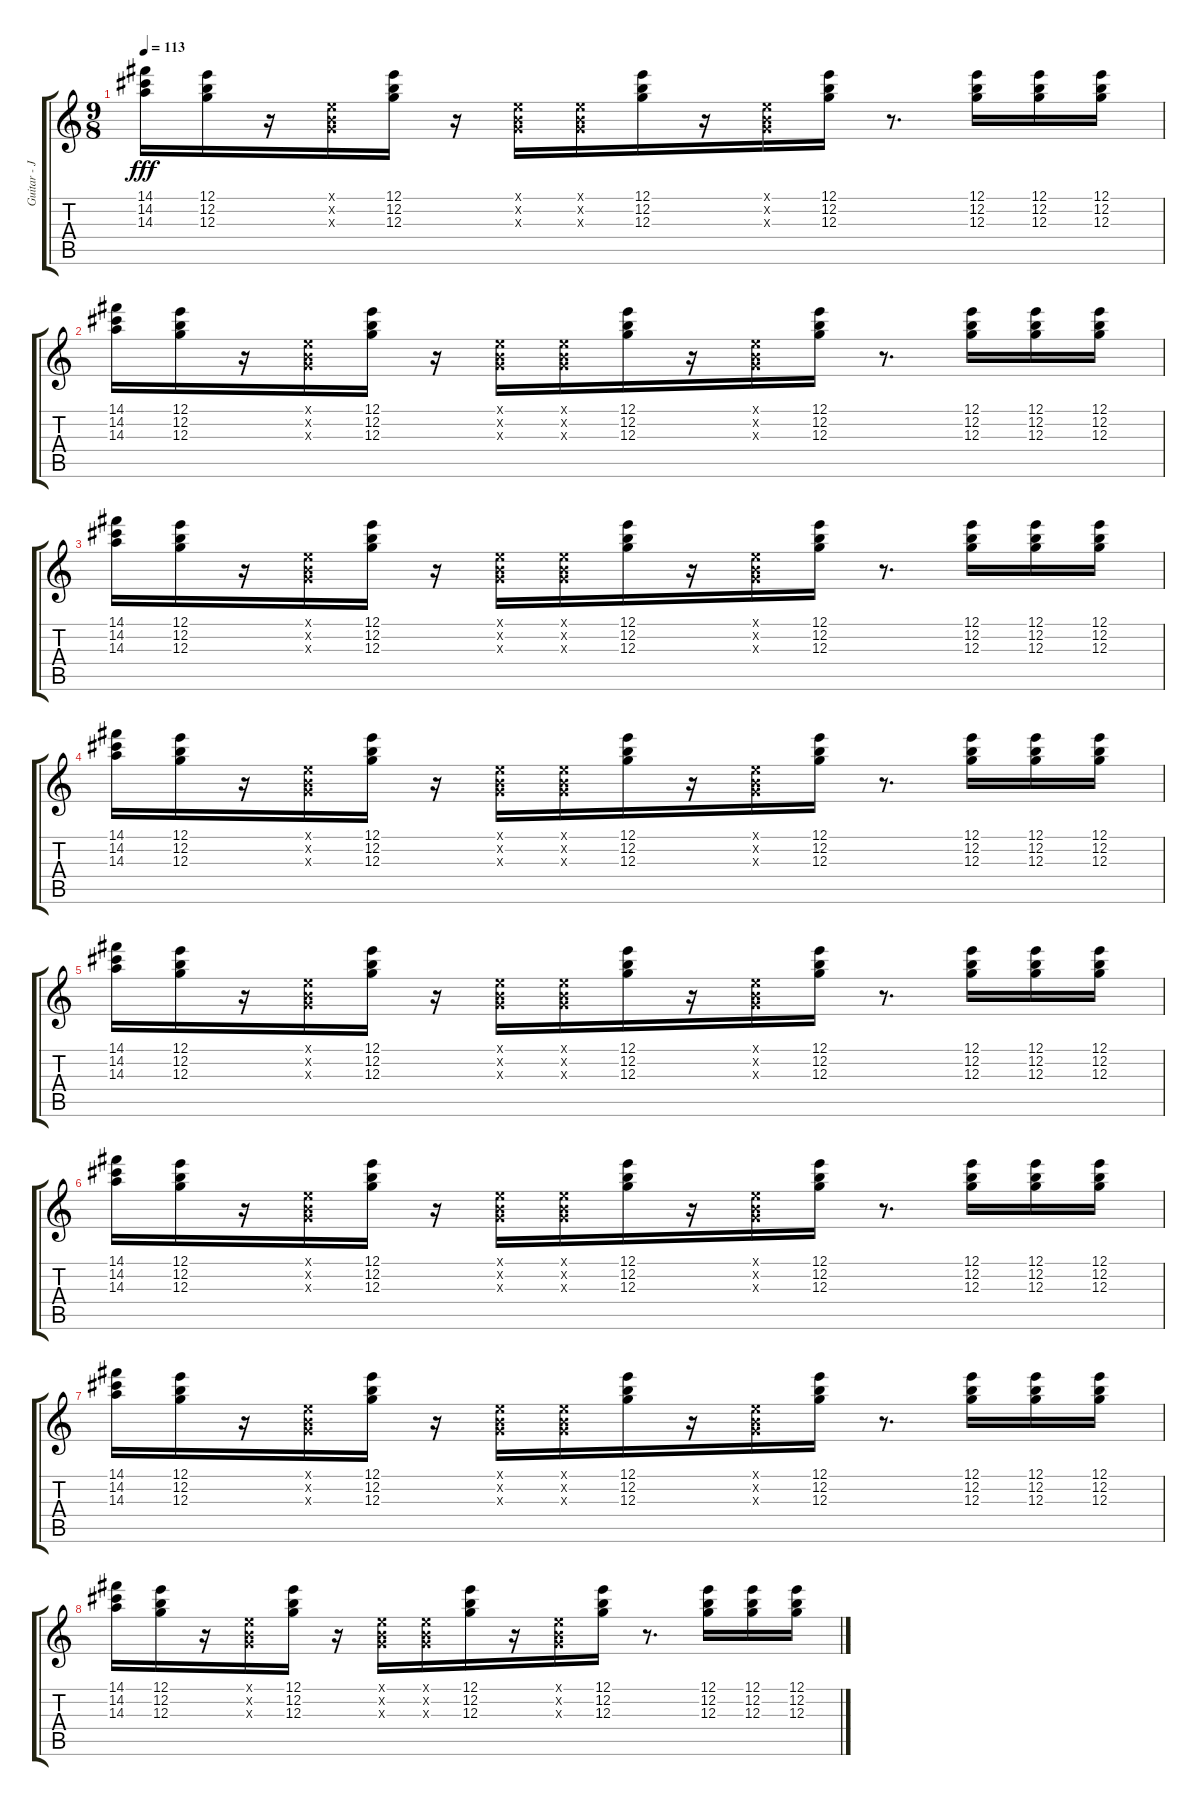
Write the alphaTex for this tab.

\track ("Guitar - Jimmy Page" "Guitar - J") {instrument electricguitarclean}
\staff {score tabs}
\tuning (E4 B3 G3 D3 A2 E2) {hide}
\ts (9 8)
\tempo 113
\clef g2
\ks c
(14.1 14.2 14.3).16{dy fff} (12.1 12.2 12.3).16 r.16 (0.1{x} 0.2{x} 0.3{x}).16 (12.1 12.2 12.3).16 r.16 (0.1{x} 0.2{x} 0.3{x}).16 (0.1{x} 0.2{x} 0.3{x}).16 (12.1 12.2 12.3).16 r.16 (0.1{x} 0.2{x} 0.3{x}).16 (12.1 12.2 12.3).16 r.8{d} (12.1 12.2 12.3).16 (12.1 12.2 12.3).16 (12.1 12.2 12.3).16 |
(14.1 14.2 14.3).16 (12.1 12.2 12.3).16 r.16 (0.1{x} 0.2{x} 0.3{x}).16 (12.1 12.2 12.3).16 r.16 (0.1{x} 0.2{x} 0.3{x}).16 (0.1{x} 0.2{x} 0.3{x}).16 (12.1 12.2 12.3).16 r.16 (0.1{x} 0.2{x} 0.3{x}).16 (12.1 12.2 12.3).16 r.8{d} (12.1 12.2 12.3).16 (12.1 12.2 12.3).16 (12.1 12.2 12.3).16 |
(14.1 14.2 14.3).16 (12.1 12.2 12.3).16 r.16 (0.1{x} 0.2{x} 0.3{x}).16 (12.1 12.2 12.3).16 r.16 (0.1{x} 0.2{x} 0.3{x}).16 (0.1{x} 0.2{x} 0.3{x}).16 (12.1 12.2 12.3).16 r.16 (0.1{x} 0.2{x} 0.3{x}).16 (12.1 12.2 12.3).16 r.8{d} (12.1 12.2 12.3).16 (12.1 12.2 12.3).16 (12.1 12.2 12.3).16 |
(14.1 14.2 14.3).16 (12.1 12.2 12.3).16 r.16 (0.1{x} 0.2{x} 0.3{x}).16 (12.1 12.2 12.3).16 r.16 (0.1{x} 0.2{x} 0.3{x}).16 (0.1{x} 0.2{x} 0.3{x}).16 (12.1 12.2 12.3).16 r.16 (0.1{x} 0.2{x} 0.3{x}).16 (12.1 12.2 12.3).16 r.8{d} (12.1 12.2 12.3).16 (12.1 12.2 12.3).16 (12.1 12.2 12.3).16 |
(14.1 14.2 14.3).16 (12.1 12.2 12.3).16 r.16 (0.1{x} 0.2{x} 0.3{x}).16 (12.1 12.2 12.3).16 r.16 (0.1{x} 0.2{x} 0.3{x}).16 (0.1{x} 0.2{x} 0.3{x}).16 (12.1 12.2 12.3).16 r.16 (0.1{x} 0.2{x} 0.3{x}).16 (12.1 12.2 12.3).16 r.8{d} (12.1 12.2 12.3).16 (12.1 12.2 12.3).16 (12.1 12.2 12.3).16 |
(14.1 14.2 14.3).16 (12.1 12.2 12.3).16 r.16 (0.1{x} 0.2{x} 0.3{x}).16 (12.1 12.2 12.3).16 r.16 (0.1{x} 0.2{x} 0.3{x}).16 (0.1{x} 0.2{x} 0.3{x}).16 (12.1 12.2 12.3).16 r.16 (0.1{x} 0.2{x} 0.3{x}).16 (12.1 12.2 12.3).16 r.8{d} (12.1 12.2 12.3).16 (12.1 12.2 12.3).16 (12.1 12.2 12.3).16 |
(14.1 14.2 14.3).16 (12.1 12.2 12.3).16 r.16 (0.1{x} 0.2{x} 0.3{x}).16 (12.1 12.2 12.3).16 r.16 (0.1{x} 0.2{x} 0.3{x}).16 (0.1{x} 0.2{x} 0.3{x}).16 (12.1 12.2 12.3).16 r.16 (0.1{x} 0.2{x} 0.3{x}).16 (12.1 12.2 12.3).16 r.8{d} (12.1 12.2 12.3).16 (12.1 12.2 12.3).16 (12.1 12.2 12.3).16 |
(14.1 14.2 14.3).16 (12.1 12.2 12.3).16 r.16 (0.1{x} 0.2{x} 0.3{x}).16 (12.1 12.2 12.3).16 r.16 (0.1{x} 0.2{x} 0.3{x}).16 (0.1{x} 0.2{x} 0.3{x}).16 (12.1 12.2 12.3).16 r.16 (0.1{x} 0.2{x} 0.3{x}).16 (12.1 12.2 12.3).16 r.8{d} (12.1 12.2 12.3).16 (12.1 12.2 12.3).16 (12.1 12.2 12.3).16
